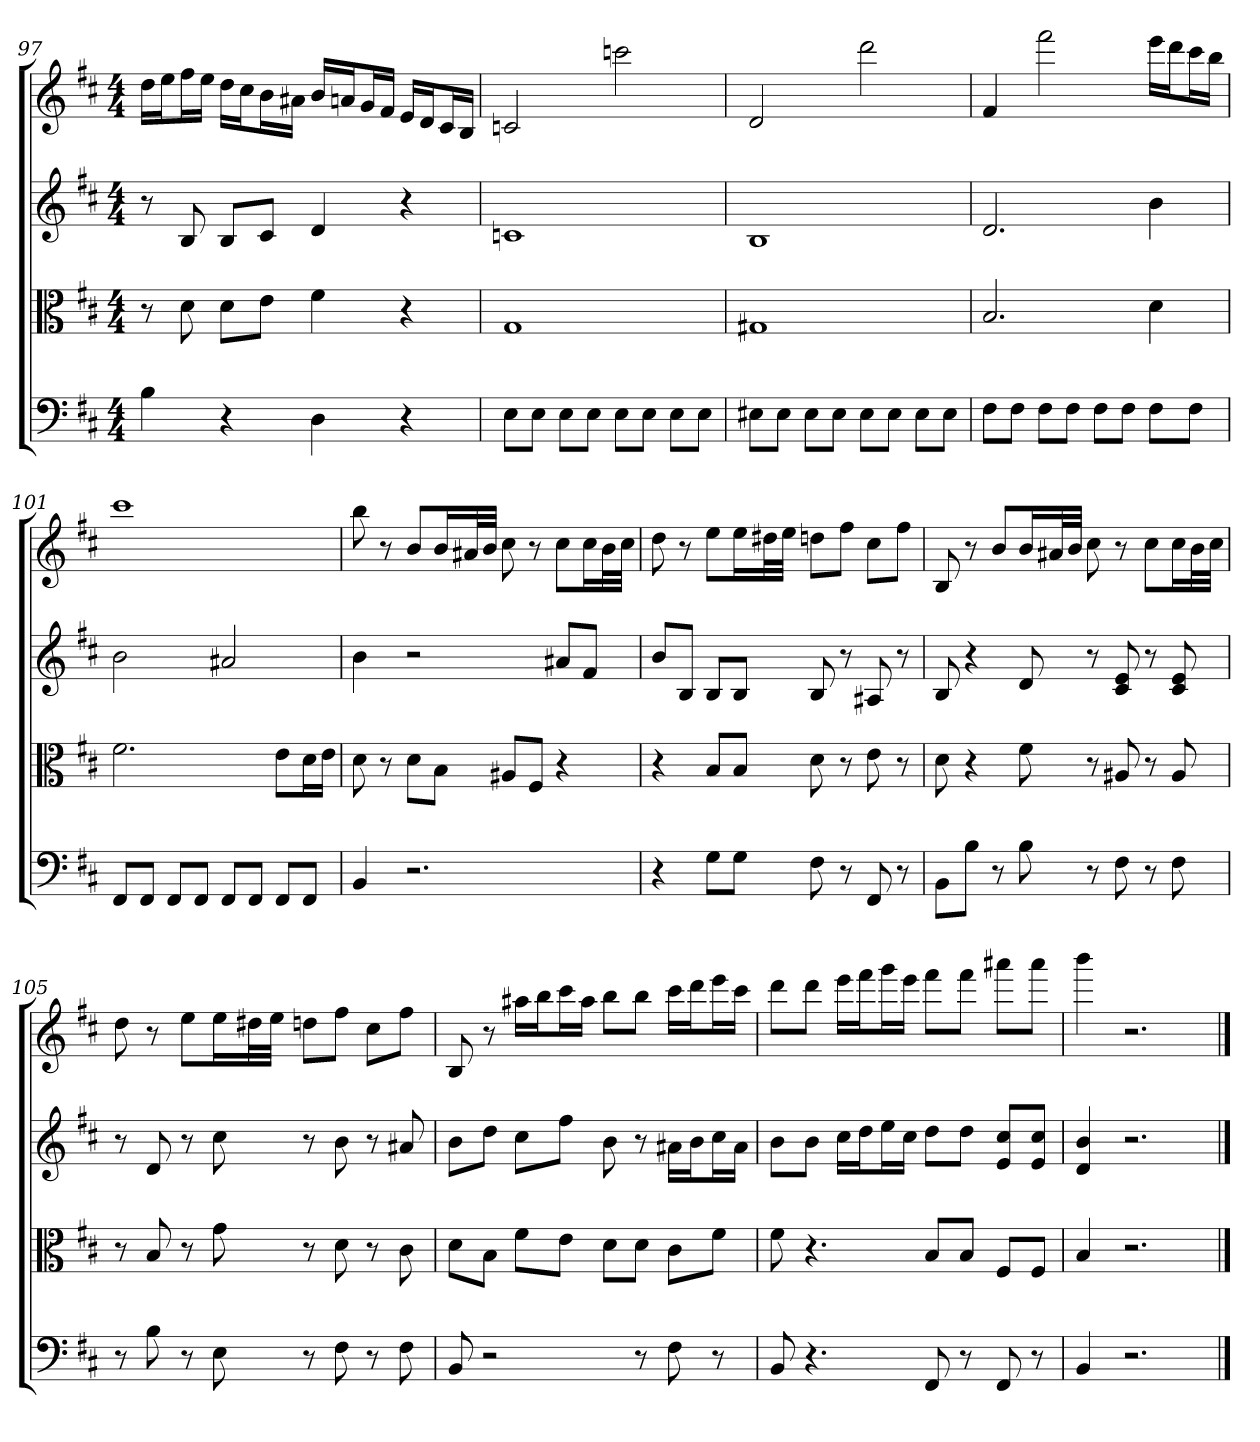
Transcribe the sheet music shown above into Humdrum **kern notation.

**kern	**kern	**kern	**kern
*part4	*part3	*part2	*part1
*staff4	*staff3	*staff2	*staff1
*clefF4	*clefC3	*	*
*k[f#c#]	*k[f#c#]	*k[f#c#]	*k[f#c#]
*b:	*b:	*b:	*b:
*M4/4	*M4/4	*M4/4	*M4/4
=97	=97	=97	=97
4B	8r	8r	16ddLL
.	.	.	16eeJ
.	8d	8B	16ff#L
.	.	.	16eeJJ
4r	8d\L	8BL	16ddLL
.	.	.	16cc#J
.	8e\J	8c#J	16bL
.	.	.	16a#XJJ
4D	4f#	4d	16bLL
.	.	.	16anJ
.	.	.	16gL
.	.	.	16f#JJ
4r	4r	4r	16eLL
.	.	.	16dJ
.	.	.	16c#L
.	.	.	16BJJ
=98	=98	=98	=98
8E\L	1G	1cn	2cn
8E\J	.	.	.
8E\L	.	.	.
8E\J	.	.	.
8E\L	.	.	2cccn
8E\J	.	.	.
8E\L	.	.	.
8E\J	.	.	.
=99	=99	=99	=99
8E#X\L	1G#X	1B	2d
8E#\J	.	.	.
8E#\L	.	.	.
8E#\J	.	.	.
8E#\L	.	.	2ddd
8E#\J	.	.	.
8E#\L	.	.	.
8E#\J	.	.	.
=100	=100	=100	=100
8F#\L	2.B	2.d	4f#
8F#\J	.	.	.
8F#\L	.	.	2fff#
8F#\J	.	.	.
8F#\L	.	.	.
8F#\J	.	.	.
8F#\L	4d	4b	16eeeLL
.	.	.	16dddJ
8F#\J	.	.	16ccc#L
.	.	.	16bbJJ
=101	=101	=101	=101
8FF#/L	2.f#	2b	1ccc#
8FF#/J	.	.	.
8FF#/L	.	.	.
8FF#/J	.	.	.
8FF#/L	.	2a#X	.
8FF#/J	.	.	.
8FF#/L	8e\L	.	.
8FF#/J	16d\L	.	.
.	16e\JJ	.	.
=102	=102	=102	=102
4BB	8d	4b	8bb
.	8r	.	8r
2.r	8d\L	2r	8bL
.	8B\J	.	16bL
.	.	.	32a#XL
.	.	.	32bJJJ
.	8A#X/L	.	8cc#
.	8F#/J	.	8r
.	4r	8a#XL	8cc#L
.	.	8f#J	16cc#L
.	.	.	32bL
.	.	.	32cc#JJJ
=103	=103	=103	=103
4r	4r	8bL	8dd
.	.	8BJ	8r
8G\L	8B/L	8BL	8eeL
8G\J	8B/J	8BJ	16eeL
.	.	.	32dd#XL
.	.	.	32eeJJJ
8F#	8d	8B	8ddnL
8r	8r	8r	8ff#J
8FF#	8e	8A#X	8cc#L
8r	8r	8r	8ff#J
=104	=104	=104	=104
8BB\L	8d	8B	8B
8B\J	4r	4r	8r
8r	.	.	8bL
8B	8f#	8d	16bL
.	.	.	32a#XL
.	.	.	32bJJJ
8r	8r	8r	8cc#
8F#	8A#X	8c# 8e	8r
8r	8r	8r	8cc#L
8F#	8A#	8c# 8e	16cc#L
.	.	.	32bL
.	.	.	32cc#JJJ
=105	=105	=105	=105
8r	8r	8r	8dd
8B	8B	8d	8r
8r	8r	8r	8eeL
8E	8g	8cc#	16eeL
.	.	.	32dd#XL
.	.	.	32eeJJJ
8r	8r	8r	8ddnL
8F#	8d	8b	8ff#J
8r	8r	8r	8cc#L
8F#	8c#	8a#X	8ff#J
=106	=106	=106	=106
8BB	8d\L	8bL	8B
2r	8B\J	8ddJ	8r
.	8f#\L	8cc#L	16aa#XLL
.	.	.	16bbJ
.	8e\J	8ff#J	16ccc#L
.	.	.	16aa#JJ
.	8d\L	8b	8bbL
8r	8d\J	8r	8bbJ
8F#	8c#\L	16a#XLL	16ccc#LL
.	.	16bJ	16dddJ
8r	8f#\J	16cc#L	16eeeL
.	.	16a#JJ	16ccc#JJ
=107	=107	=107	=107
8BB	8f#	8bL	8dddL
4.r	4.r	8bJ	8dddJ
.	.	16cc#LL	16eeeLL
.	.	16ddJ	16fff#J
.	.	16eeL	16gggL
.	.	16cc#JJ	16eeeJJ
8FF#	8B/L	8ddL	8fff#L
8r	8B/J	8ddJ	8fff#J
8FF#	8F#/L	8e 8cc#L	8aaa#XL
8r	8F#/J	8e 8cc#J	8aaa#J
=108	=108	=108	=108
4BB	4B	4d 4b	4bbb
2.r	2.r	2.r	2.r
==	==	==	==
*-	*-	*-	*-
